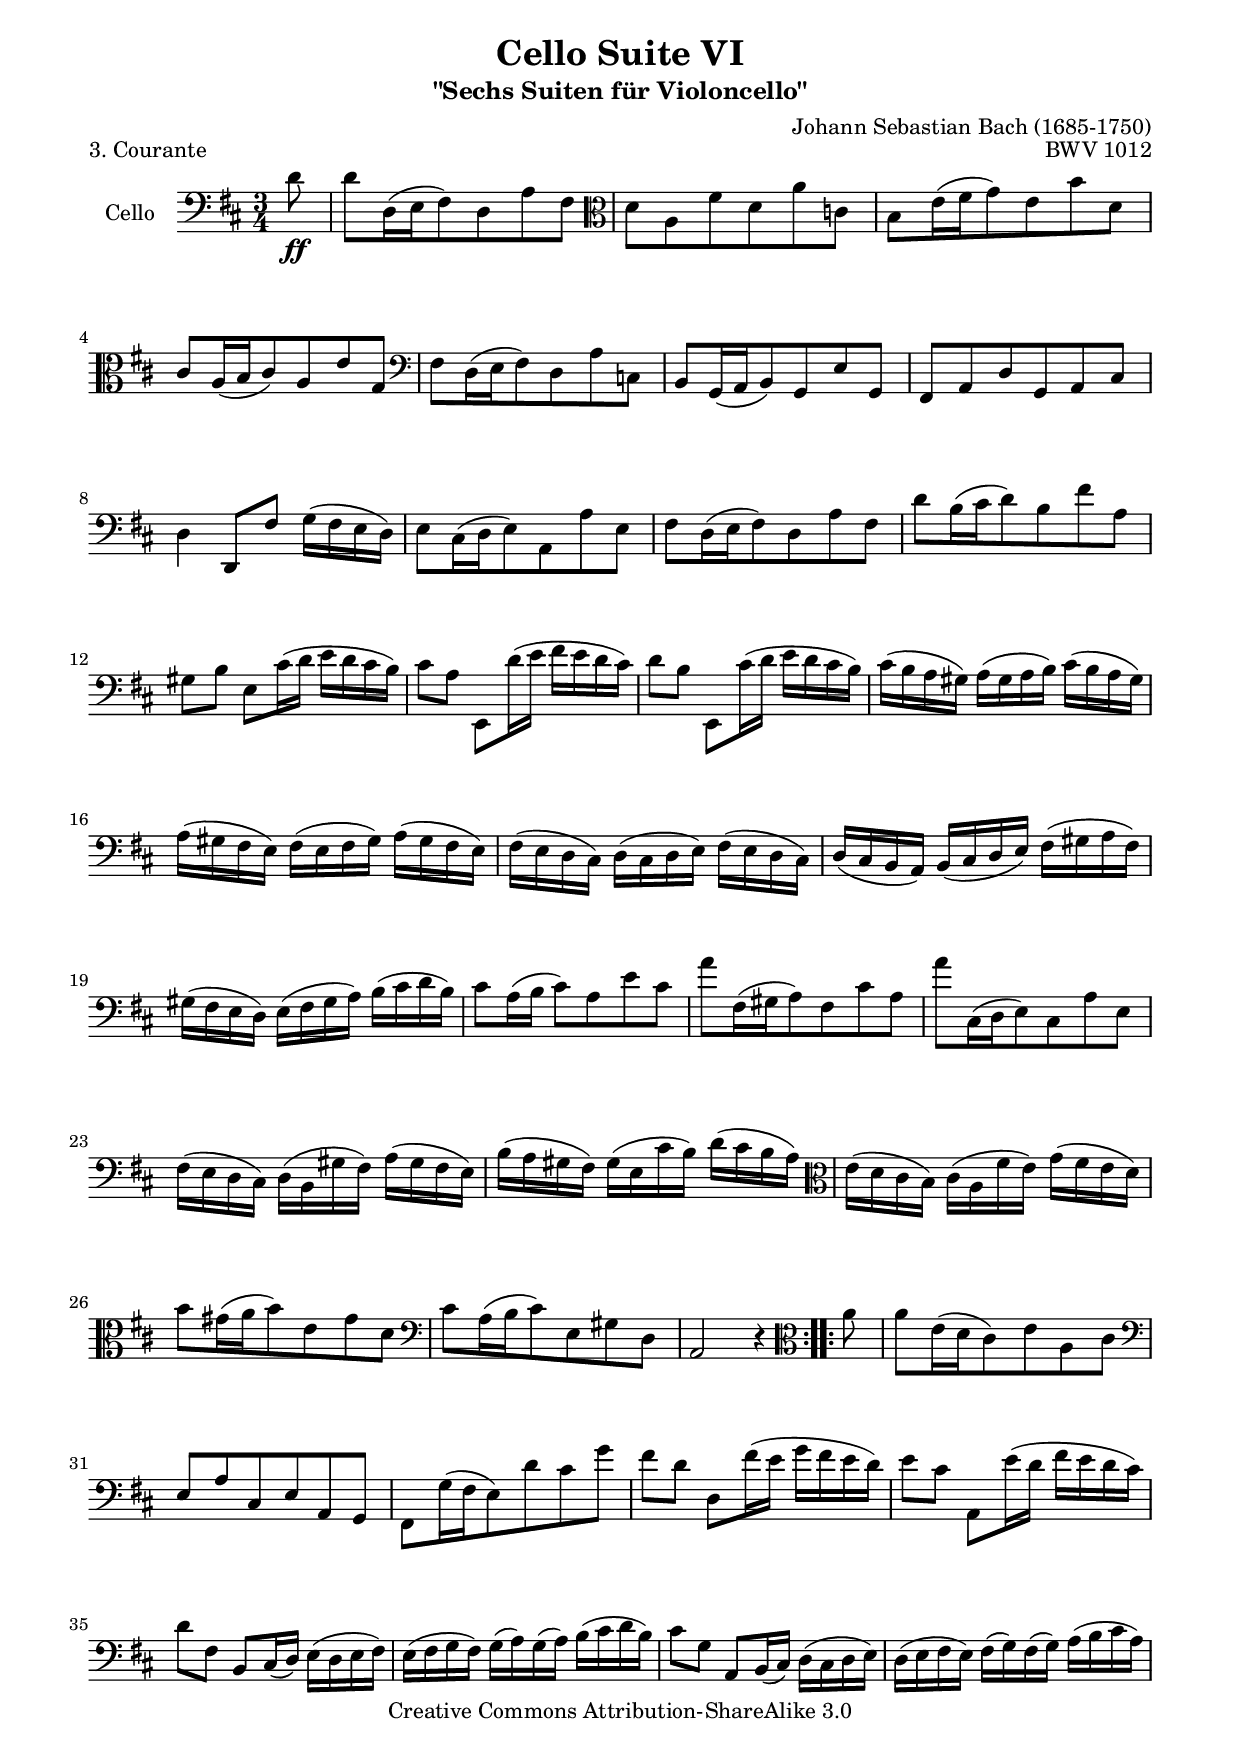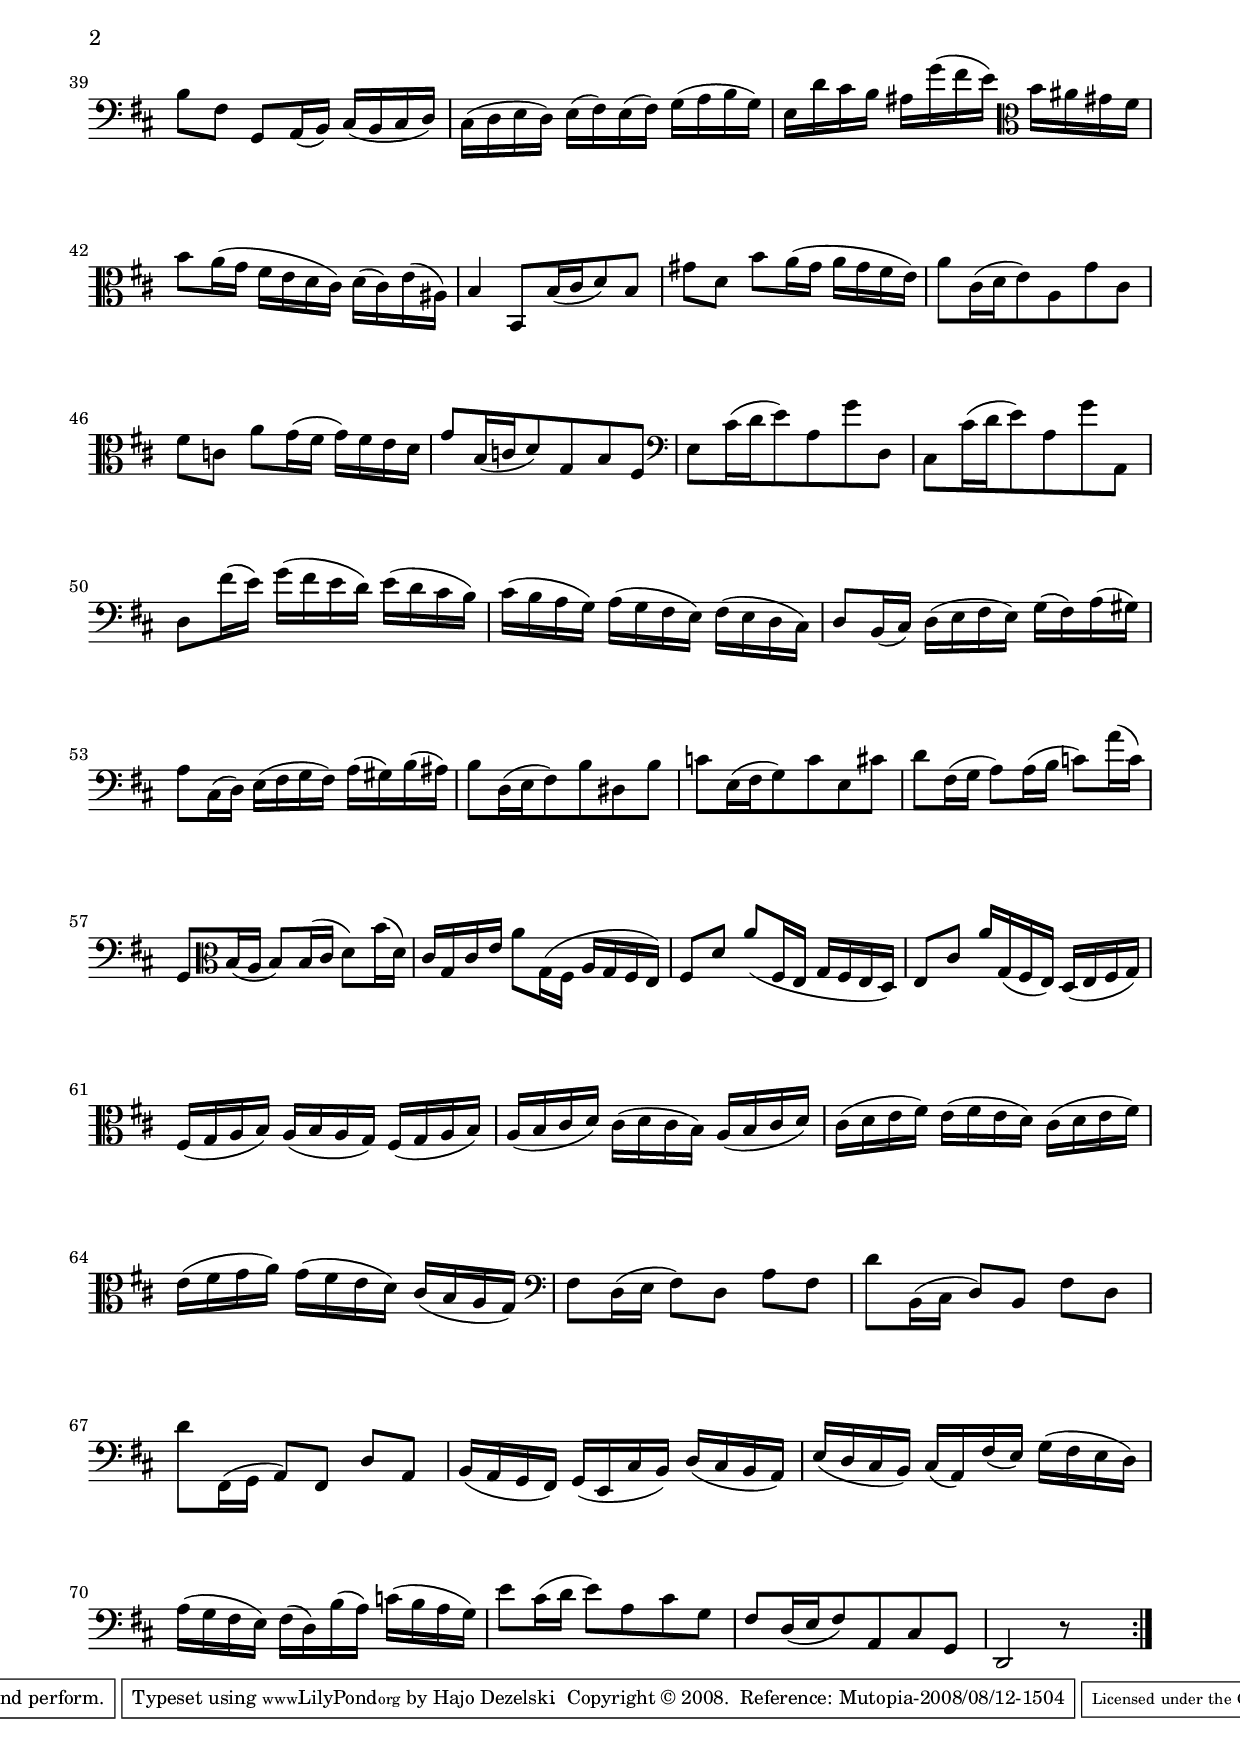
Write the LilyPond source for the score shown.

\version "2.11.52"

\paper {
    page-top-space = #0.0
    %indent = 0.0
    line-width = 18.0\cm
    ragged-bottom = ##f
    ragged-last-bottom = ##f
}

% #(set-default-paper-size "a4")

#(set-global-staff-size 19)

\header {
        title = "Cello Suite VI"
        subtitle = "\"Sechs Suiten für Violoncello\""
        piece = "3. Courante"
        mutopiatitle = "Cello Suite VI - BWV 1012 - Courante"
        composer = "Johann Sebastian Bach (1685-1750)"
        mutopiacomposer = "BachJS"
        opus = "BWV 1012"
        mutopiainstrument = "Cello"
		arrangement = "Hajo Dezelski"
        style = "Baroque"
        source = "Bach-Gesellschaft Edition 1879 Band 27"
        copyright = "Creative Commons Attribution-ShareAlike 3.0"
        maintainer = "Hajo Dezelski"
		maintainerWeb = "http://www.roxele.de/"
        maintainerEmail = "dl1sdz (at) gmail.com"
	
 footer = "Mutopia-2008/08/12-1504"
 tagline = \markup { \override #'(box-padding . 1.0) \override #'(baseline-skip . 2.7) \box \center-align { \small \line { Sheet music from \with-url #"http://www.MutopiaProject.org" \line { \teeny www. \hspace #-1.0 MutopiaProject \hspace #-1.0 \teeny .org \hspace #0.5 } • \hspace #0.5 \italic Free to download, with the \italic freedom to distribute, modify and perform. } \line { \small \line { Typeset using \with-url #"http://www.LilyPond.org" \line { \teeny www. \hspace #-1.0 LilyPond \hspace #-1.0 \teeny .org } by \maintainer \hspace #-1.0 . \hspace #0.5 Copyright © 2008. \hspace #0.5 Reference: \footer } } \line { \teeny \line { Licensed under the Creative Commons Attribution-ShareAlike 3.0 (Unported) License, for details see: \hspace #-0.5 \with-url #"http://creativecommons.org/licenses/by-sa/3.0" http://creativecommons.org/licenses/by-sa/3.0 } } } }
}

melody =   \relative a, {
	\repeat volta 2 {
		\partial 8 d'8 \ff | % 0
		d8 [ d,16 (e fis8) d  a' fis ] \clef alto | % 1
		d'8 [ a fis' d a' c, ] | % 2
		b8 [ e16 (fis g8) e b' d, ] | % 3
		cis8 [ a16 (b cis8) a e' g, ] \clef bass | % 4
		fis8 [ d16 (e fis8) d a' c, ] | % 5
		b8 [ g16 (a b8) g e' g, ] | % 6
		fis8 [ a d g, a cis ] | % 7
		d4 d,8 [ fis' ] g16 [ (fis e d) ] | % 8
		e8 [ cis16 (d e8) a, a' e ] | % 9
		fis8 [ d16 (e fis8) d a' fis ] | % 10
		d'8 [ b16 (cis d8) b fis' a, ] | % 11
		gis8 [ b ] e, [ cis'16 (d ] e [ d cis b) ] | % 12
		cis8 [ a ] e, [ d''16 (e ] fis [ e d cis) ] | % 13
		d8 [ b ] e,, [ cis''16 (d ] e [ d cis b) ] | % 14
		cis16 [ (b a gis) ] a [ (gis a b) ] cis [ (b a gis) ] | % 15
		a16 [ (gis fis e) ] fis [ (e fis gis) ] a [ (gis fis e) ] | % 16
		fis16 [ (e d cis) ] d [ (cis d e) ] fis [ (e d cis) ] | % 17
		d16 [ (cis b a) ] b [ (cis d e) ] fis [ (gis a fis) ] | % 18
		gis16 [ (fis e d) ] e [ (fis gis a) ] b [ (cis d b) ] | % 19
		cis8 [ a16 (b ] cis8) a e' cis ] | % 20
		a'8 [ fis,16 (gis a8) fis cis' a ] | % 21
		a'8 [ cis,,16 (d e8) cis a' e ] | % 22
		fis16 [ (e d cis) ] d [ (b gis' fis) ] a [ (gis fis e) ] | % 23
		b'16 [ (a gis fis) ] gis [ (e cis' b) ] d [ (cis b a) ] \clef alto | % 24
		e'16 [ (d cis b) ] cis [ (a fis' e) ] g [ (fis e d) ] | % 25
		b'8 [ gis16 (a b8) e, gis d ] \clef bass | % 26
		cis8 [ a16 (b cis8) e, gis d ] | % 27
		a2 r4 | % 28
    }
	
	\repeat volta 2 {
		\partial 8 \clef alto a''8 | % 
		a8 [ e16 (d cis8)  e a, cis ] \clef bass | % 29
		e,8 [ a cis, e a, g ] | % 30
		fis8 [ g'16 (fis e8) d' cis g' ] | % 31
		fis8 [ d ] d, [ fis'16 (e ] g [ fis e d) ] | % 32
		e8 [ cis ] a, [ e''16 (d ] fis [ e d cis) ] | % 33
		d8 [ fis, ] b, [ cis16 (d) ] e [ (d e fis) ] | % 34
		e16 [ (fis g fis) ] g [ (a) g (a) ] b [ (cis d b) ] | % 35
		cis8 [ g ] a, [ b16 (cis) ] d [ (cis d e) ] | % 36
		d16 [ (e fis e) ] fis [ (g) fis (g) ] a [ (b cis a) ] | % 37
		b8 [ fis ] g, [ a16 (b) ] cis [ (b cis d) ] | % 38
		cis16 [ (d e d) ] e [ (fis) e (fis) ] g [ (a b g) ] | % 39
		e16 [ d' cis b ] ais [ g' (fis e) ] \clef alto b' [ ais gis fis ] | % 40
		b8 [ a16 (g ] fis [ e d cis) ] d [ (cis) e (ais,) ] | % 41
		b4 b,8 [ b'16 (cis d8)  b ] | % 42
		gis'8 [ d8 ] b'8 [ a16 (gis ] a [ gis fis e) ] | % 43
		a8 [ cis,16 (d e8) a, g' cis, ] | % 44
		fis8 [ c ] a' [ g16 (fis] g) [fis e d ] | % 45
		g8 [ b,16 (c d8) g, b fis ] \clef bass | % 46
		e8 [ cis'16 (d e8) a, g' d, ] | % 47
		cis8 [ cis'16 (d e8) a, g' a,, ] | % 48
		d8 [ fis'16 (e) ] g [ (fis e d) ] e [ (d cis b) ] | % 49
		cis16 [ (b a g) ] a [ (g fis e) ] fis [ (e d cis) ] | % 50
		d8 [ b16 (cis) ] d [ (e fis e) ] g [ (fis) a (gis) ] | % 51
		a8 [ cis,16 (d) ] e [ (fis g fis) ] a [ (gis) b (ais) ] | % 52
		b8 [ d,16 (e fis8) b dis, b' ] | % 53
		c8 [ e,16 (fis g8) c e, cis' ] | % 54
		d8 [ fis,16 (g ] a8) [ a16 (b ] c8 ) [ a'16 (c,) ] | % 55
		g,8 [\clef alto  b'16 (a ] b8) [ b16 (cis ] d8) [ b'16 (d,) ] | % 56
		cis16 [ g cis e ] a8 [ g,16 (fis ] a [ g fis e) ] | % 57
		fis8 [ d' ] a' [ (fis,16 e ] g [ fis e d) ] | % 58
		e8 [ cis' ] a'16 [ g, (fis e) ] d [ (e fis g) ] | % 59
		fis16 [ (g a b) ] a [ (b a g) ] fis [ (g a b) ] | % 60
		a16 [ (b cis d) ] cis [ (d cis b) ] a [ (b cis d) ] | % 61
		cis16 [ (d e fis) ] e [ (fis e d) ] cis [ (d e fis) ] | % 62
		e16 [ (fis g a) ] g [ (fis e d) ] cis [ (b a g) ] \clef bass | % 63
		fis8 [ d16 (e ] fis8) [ d8 ] a'8 [ fis8 ] | % 64
		d'8 [ b,16 (cis ] d8) [ b8 ] fis'8 [ d8 ] | % 65
		d'8 [ fis,,16 (g ] a8) [ fis8 ] d'8 [ a8 ] | % 66
		b16 [ (a g fis) ] g [ (e cis' b) ] d [ (cis b a) ] | % 67
		e'16 [ (d cis b) ] cis [ (a) fis' (e) ] g [ (fis e d) ] | % 68
		a'16 [ (g fis e) ] fis [ (d) b' (a) ] c [ (b a g) ] | % 69
		e'8 [ cis16 (d ] e8) a,8 cis8 g8 ] | % 70
		fis8 [ d16 (e fis8) a,8 cis8 g8 ] | % 71
		d2 r8 s8 | % 72
    }

}


\score {
 	\context Staff << 
        \set Staff.instrumentName = "Cello"
	\set Staff.midiInstrument = "cello"
        { \clef bass \key d \major \time 3/4 \melody  }
    >>
	\layout { }
 	 \midi { }
}
